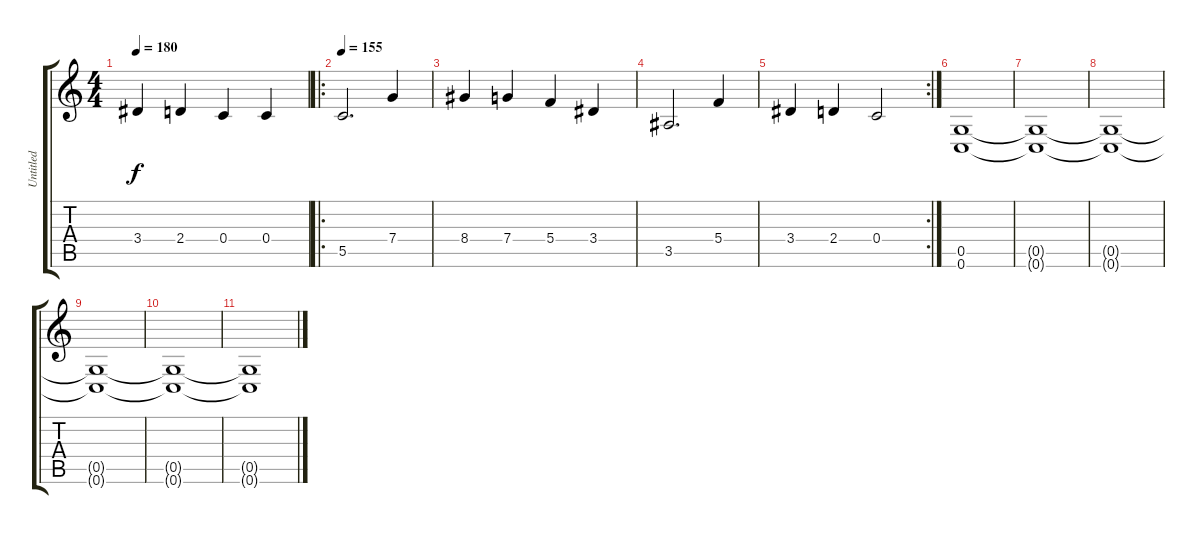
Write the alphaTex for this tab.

\track ("Untitled" "Untitled") {instrument distortionguitar}
\staff {score tabs}
\tuning (D4 A3 F3 C3 G2 C2) {hide}
\ts (4 4)
\tempo 180
\clef g2
\ks c
3.4.4{dy f} 2.4.4 0.4.4 0.4.4 |
\ro
\tempo 155
5.5.2{d} 7.4.4 |
8.4.4 7.4.4 5.4.4 3.4.4 |
3.5.2{d} 5.4.4 |
\rc 2
3.4.4 2.4.4 0.4.2 |
(0.5 0.6).1 |
(0.5{t} 0.6{t}).1 |
(0.5{t} 0.6{t}).1 |
(0.5{t} 0.6{t}).1 |
(0.5{t} 0.6{t}).1 |
(0.5{t} 0.6{t}).1
